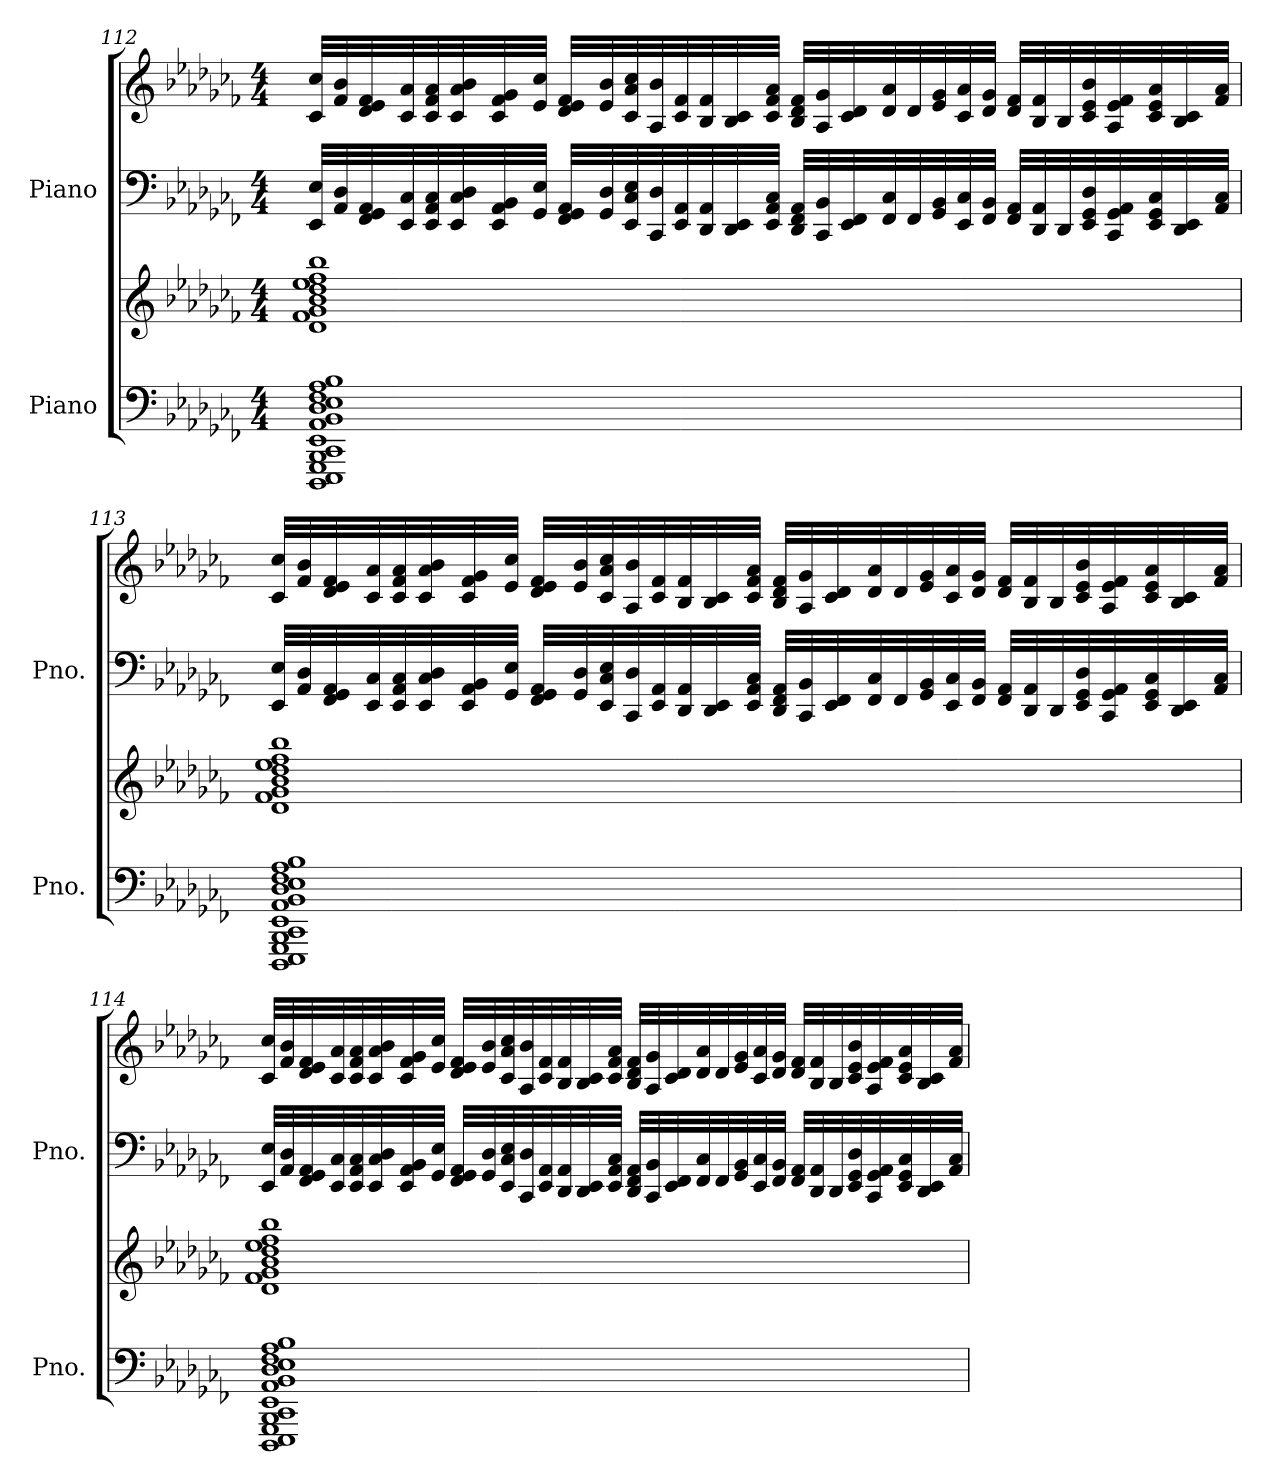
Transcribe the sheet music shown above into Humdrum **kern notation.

**kern	**kern	**kern	**kern
*part2	*part2	*part1	*part1
*staff4	*staff3	*staff2	*staff1
*I"Piano	*	*I"Piano	*
*I'Pno.	*	*I'Pno.	*
!!LO:LB:g=z
*clefF4	*clefG2	*clefF4	*clefG2
*ITrd14c24	*ITrd14c24	*ITrd-21c-36	*ITrd-21c-36
*k[b-e-a-d-g-c-f-]	*k[b-e-a-d-g-c-f-]	*k[b-e-a-d-g-c-f-]	*k[b-e-a-d-g-c-f-]
*M4/4	*M4/4	*M4/4	*M4/4
=112	=112	=112	=112
1DDDDD- 1EEEEE- 1GGGGG- 1BBBBB- 1CCCC- 1EEEE- 1AAAA- 1BBBB- 1DDD- 1EEE- 1FFF- 1AAA- 1BBB-	1DD- 1FF- 1GG- 1BB- 1D- 1E- 1F- 1B-	32ee-/ 32eee-/LLL	32cccc-/ 32ccccc-/LLL
.	.	32aa-/ 32ddd-/	32ffff-/ 32bbbb-/
.	.	32ff-/ 32gg-/ 32aa-/	32dddd-/ 32eeee-/ 32ffff-/
.	.	32ee-/ 32ccc-/	32cccc-/ 32aaaa-/
.	.	32ee-/ 32aa-/ 32ccc-/	32cccc-/ 32ffff-/ 32aaaa-/
.	.	32ee-/ 32ccc-/ 32ddd-/	32cccc-/ 32aaaa-/ 32bbbb-/
.	.	32ee-/ 32aa-/ 32bb-/	32cccc-/ 32ffff-/ 32gggg-/
.	.	32gg-/ 32eee-/JJJ	32eeee-/ 32ccccc-/JJJ
.	.	32ff-/ 32gg-/ 32aa-/LLL	32dddd-/ 32eeee-/ 32ffff-/LLL
.	.	32gg-/ 32ddd-/	32eeee-/ 32bbbb-/
.	.	32ee-/ 32ccc-/ 32eee-/	32cccc-/ 32aaaa-/ 32ccccc-/
.	.	32cc-/ 32ddd-/	32aaa-/ 32bbbb-/
.	.	32ee-/ 32aa-/	32cccc-/ 32ffff-/
.	.	32dd-/ 32aa-/	32bbb-/ 32ffff-/
.	.	32dd-/ 32ee-/	32bbb-/ 32cccc-/
.	.	32ee-/ 32aa-/ 32ccc-/JJJ	32cccc-/ 32ffff-/ 32aaaa-/JJJ
.	.	32dd-/ 32ff-/ 32aa-/LLL	32bbb-/ 32dddd-/ 32ffff-/LLL
.	.	32cc-/ 32bb-/	32aaa-/ 32gggg-/
.	.	32ee-/ 32ff-/	32cccc-/ 32dddd-/
.	.	32ff-/ 32ccc-/	32dddd-/ 32aaaa-/
.	.	32ff-/	32dddd-/
.	.	32gg-/ 32bb-/	32eeee-/ 32gggg-/
.	.	32ee-/ 32ccc-/	32cccc-/ 32aaaa-/
.	.	32ff-/ 32bb-/JJJ	32dddd-/ 32gggg-/JJJ
.	.	32ff-/ 32aa-/LLL	32dddd-/ 32ffff-/LLL
.	.	32dd-/ 32aa-/	32bbb-/ 32ffff-/
.	.	32dd-/	32bbb-/
.	.	32ee-/ 32gg-/ 32ddd-/	32cccc-/ 32eeee-/ 32bbbb-/
.	.	32cc-/ 32gg-/ 32aa-/	32aaa-/ 32eeee-/ 32ffff-/
.	.	32ee-/ 32gg-/ 32ccc-/	32cccc-/ 32eeee-/ 32aaaa-/
.	.	32dd-/ 32ee-/	32bbb-/ 32cccc-/
.	.	32aa-/ 32ccc-/JJJ	32ffff-/ 32aaaa-/JJJ
!!LO:LB:g=z
=113	=113	=113	=113
1DDDDD- 1EEEEE- 1GGGGG- 1BBBBB- 1CCCC- 1EEEE- 1AAAA- 1BBBB- 1DDD- 1EEE- 1FFF- 1AAA- 1BBB-	1DD- 1FF- 1GG- 1BB- 1D- 1E- 1F- 1B-	32ee-/ 32eee-/LLL	32cccc-/ 32ccccc-/LLL
.	.	32aa-/ 32ddd-/	32ffff-/ 32bbbb-/
.	.	32ff-/ 32gg-/ 32aa-/	32dddd-/ 32eeee-/ 32ffff-/
.	.	32ee-/ 32ccc-/	32cccc-/ 32aaaa-/
.	.	32ee-/ 32aa-/ 32ccc-/	32cccc-/ 32ffff-/ 32aaaa-/
.	.	32ee-/ 32ccc-/ 32ddd-/	32cccc-/ 32aaaa-/ 32bbbb-/
.	.	32ee-/ 32aa-/ 32bb-/	32cccc-/ 32ffff-/ 32gggg-/
.	.	32gg-/ 32eee-/JJJ	32eeee-/ 32ccccc-/JJJ
.	.	32ff-/ 32gg-/ 32aa-/LLL	32dddd-/ 32eeee-/ 32ffff-/LLL
.	.	32gg-/ 32ddd-/	32eeee-/ 32bbbb-/
.	.	32ee-/ 32ccc-/ 32eee-/	32cccc-/ 32aaaa-/ 32ccccc-/
.	.	32cc-/ 32ddd-/	32aaa-/ 32bbbb-/
.	.	32ee-/ 32aa-/	32cccc-/ 32ffff-/
.	.	32dd-/ 32aa-/	32bbb-/ 32ffff-/
.	.	32dd-/ 32ee-/	32bbb-/ 32cccc-/
.	.	32ee-/ 32aa-/ 32ccc-/JJJ	32cccc-/ 32ffff-/ 32aaaa-/JJJ
.	.	32dd-/ 32ff-/ 32aa-/LLL	32bbb-/ 32dddd-/ 32ffff-/LLL
.	.	32cc-/ 32bb-/	32aaa-/ 32gggg-/
.	.	32ee-/ 32ff-/	32cccc-/ 32dddd-/
.	.	32ff-/ 32ccc-/	32dddd-/ 32aaaa-/
.	.	32ff-/	32dddd-/
.	.	32gg-/ 32bb-/	32eeee-/ 32gggg-/
.	.	32ee-/ 32ccc-/	32cccc-/ 32aaaa-/
.	.	32ff-/ 32bb-/JJJ	32dddd-/ 32gggg-/JJJ
.	.	32ff-/ 32aa-/LLL	32dddd-/ 32ffff-/LLL
.	.	32dd-/ 32aa-/	32bbb-/ 32ffff-/
.	.	32dd-/	32bbb-/
.	.	32ee-/ 32gg-/ 32ddd-/	32cccc-/ 32eeee-/ 32bbbb-/
.	.	32cc-/ 32gg-/ 32aa-/	32aaa-/ 32eeee-/ 32ffff-/
.	.	32ee-/ 32gg-/ 32ccc-/	32cccc-/ 32eeee-/ 32aaaa-/
.	.	32dd-/ 32ee-/	32bbb-/ 32cccc-/
.	.	32aa-/ 32ccc-/JJJ	32ffff-/ 32aaaa-/JJJ
!!LO:PB:g=z
=114	=114	=114	=114
1DDDDD- 1EEEEE- 1GGGGG- 1BBBBB- 1CCCC- 1EEEE- 1AAAA- 1BBBB- 1DDD- 1EEE- 1FFF- 1AAA- 1BBB-	1DD- 1FF- 1GG- 1BB- 1D- 1E- 1F- 1B-	32ee-/ 32eee-/LLL	32cccc-/ 32ccccc-/LLL
.	.	32aa-/ 32ddd-/	32ffff-/ 32bbbb-/
.	.	32ff-/ 32gg-/ 32aa-/	32dddd-/ 32eeee-/ 32ffff-/
.	.	32ee-/ 32ccc-/	32cccc-/ 32aaaa-/
.	.	32ee-/ 32aa-/ 32ccc-/	32cccc-/ 32ffff-/ 32aaaa-/
.	.	32ee-/ 32ccc-/ 32ddd-/	32cccc-/ 32aaaa-/ 32bbbb-/
.	.	32ee-/ 32aa-/ 32bb-/	32cccc-/ 32ffff-/ 32gggg-/
.	.	32gg-/ 32eee-/JJJ	32eeee-/ 32ccccc-/JJJ
.	.	32ff-/ 32gg-/ 32aa-/LLL	32dddd-/ 32eeee-/ 32ffff-/LLL
.	.	32gg-/ 32ddd-/	32eeee-/ 32bbbb-/
.	.	32ee-/ 32ccc-/ 32eee-/	32cccc-/ 32aaaa-/ 32ccccc-/
.	.	32cc-/ 32ddd-/	32aaa-/ 32bbbb-/
.	.	32ee-/ 32aa-/	32cccc-/ 32ffff-/
.	.	32dd-/ 32aa-/	32bbb-/ 32ffff-/
.	.	32dd-/ 32ee-/	32bbb-/ 32cccc-/
.	.	32ee-/ 32aa-/ 32ccc-/JJJ	32cccc-/ 32ffff-/ 32aaaa-/JJJ
.	.	32dd-/ 32ff-/ 32aa-/LLL	32bbb-/ 32dddd-/ 32ffff-/LLL
.	.	32cc-/ 32bb-/	32aaa-/ 32gggg-/
.	.	32ee-/ 32ff-/	32cccc-/ 32dddd-/
.	.	32ff-/ 32ccc-/	32dddd-/ 32aaaa-/
.	.	32ff-/	32dddd-/
.	.	32gg-/ 32bb-/	32eeee-/ 32gggg-/
.	.	32ee-/ 32ccc-/	32cccc-/ 32aaaa-/
.	.	32ff-/ 32bb-/JJJ	32dddd-/ 32gggg-/JJJ
.	.	32ff-/ 32aa-/LLL	32dddd-/ 32ffff-/LLL
.	.	32dd-/ 32aa-/	32bbb-/ 32ffff-/
.	.	32dd-/	32bbb-/
.	.	32ee-/ 32gg-/ 32ddd-/	32cccc-/ 32eeee-/ 32bbbb-/
.	.	32cc-/ 32gg-/ 32aa-/	32aaa-/ 32eeee-/ 32ffff-/
.	.	32ee-/ 32gg-/ 32ccc-/	32cccc-/ 32eeee-/ 32aaaa-/
.	.	32dd-/ 32ee-/	32bbb-/ 32cccc-/
.	.	32aa-/ 32ccc-/JJJ	32ffff-/ 32aaaa-/JJJ
=	=	=	=
*-	*-	*-	*-
